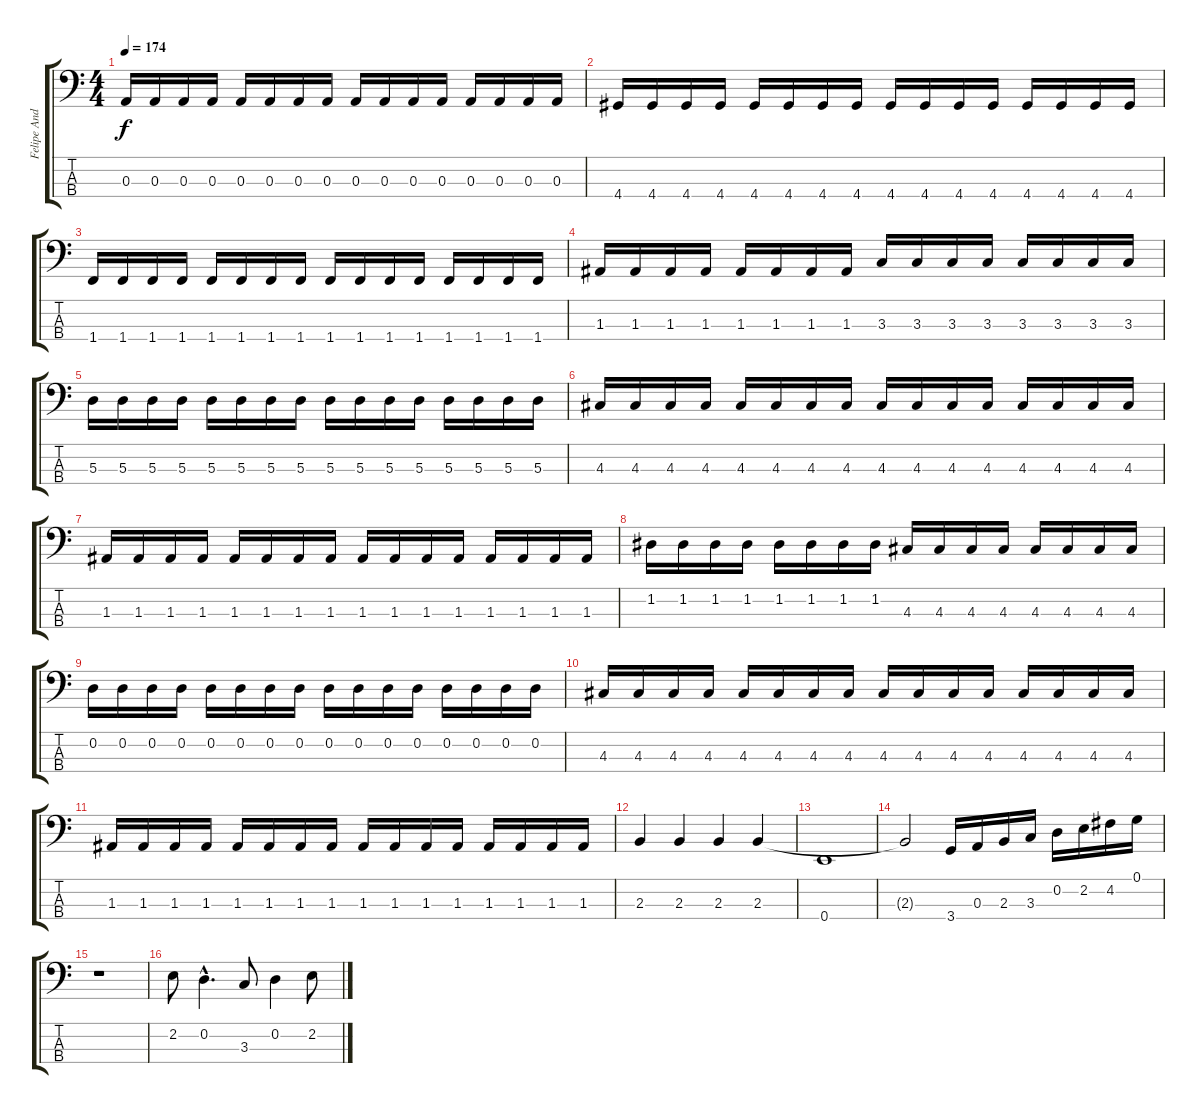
\track ("Felipe Andreolli" "Felipe And") {instrument electricbassfinger}
\staff {score tabs}
\tuning (G2 D2 A1 E1) {hide}
\ts (4 4)
\tempo 174
\clef f4
\ks c
0.3.16{dy f} 0.3.16 0.3.16 0.3.16 0.3.16 0.3.16 0.3.16 0.3.16 0.3.16 0.3.16 0.3.16 0.3.16 0.3.16 0.3.16 0.3.16 0.3.16 |
4.4.16 4.4.16 4.4.16 4.4.16 4.4.16 4.4.16 4.4.16 4.4.16 4.4.16 4.4.16 4.4.16 4.4.16 4.4.16 4.4.16 4.4.16 4.4.16 |
1.4.16 1.4.16 1.4.16 1.4.16 1.4.16 1.4.16 1.4.16 1.4.16 1.4.16 1.4.16 1.4.16 1.4.16 1.4.16 1.4.16 1.4.16 1.4.16 |
1.3.16 1.3.16 1.3.16 1.3.16 1.3.16 1.3.16 1.3.16 1.3.16 3.3.16 3.3.16 3.3.16 3.3.16 3.3.16 3.3.16 3.3.16 3.3.16 |
5.3.16 5.3.16 5.3.16 5.3.16 5.3.16 5.3.16 5.3.16 5.3.16 5.3.16 5.3.16 5.3.16 5.3.16 5.3.16 5.3.16 5.3.16 5.3.16 |
4.3.16 4.3.16 4.3.16 4.3.16 4.3.16 4.3.16 4.3.16 4.3.16 4.3.16 4.3.16 4.3.16 4.3.16 4.3.16 4.3.16 4.3.16 4.3.16 |
1.3.16 1.3.16 1.3.16 1.3.16 1.3.16 1.3.16 1.3.16 1.3.16 1.3.16 1.3.16 1.3.16 1.3.16 1.3.16 1.3.16 1.3.16 1.3.16 |
1.2.16 1.2.16 1.2.16 1.2.16 1.2.16 1.2.16 1.2.16 1.2.16 4.3.16 4.3.16 4.3.16 4.3.16 4.3.16 4.3.16 4.3.16 4.3.16 |
0.2.16 0.2.16 0.2.16 0.2.16 0.2.16 0.2.16 0.2.16 0.2.16 0.2.16 0.2.16 0.2.16 0.2.16 0.2.16 0.2.16 0.2.16 0.2.16 |
4.3.16 4.3.16 4.3.16 4.3.16 4.3.16 4.3.16 4.3.16 4.3.16 4.3.16 4.3.16 4.3.16 4.3.16 4.3.16 4.3.16 4.3.16 4.3.16 |
1.3.16 1.3.16 1.3.16 1.3.16 1.3.16 1.3.16 1.3.16 1.3.16 1.3.16 1.3.16 1.3.16 1.3.16 1.3.16 1.3.16 1.3.16 1.3.16 |
2.3.4 2.3.4 2.3.4 2.3.4 |
0.4.1 |
2.3{t}.2 3.4.16 0.3.16 2.3.16 3.3.16 0.2.16 2.2.16 4.2.16 0.1.16 |
r.1 |
2.2.8 0.2{hac}.4{d} 3.3.8 0.2.4 2.2.8
